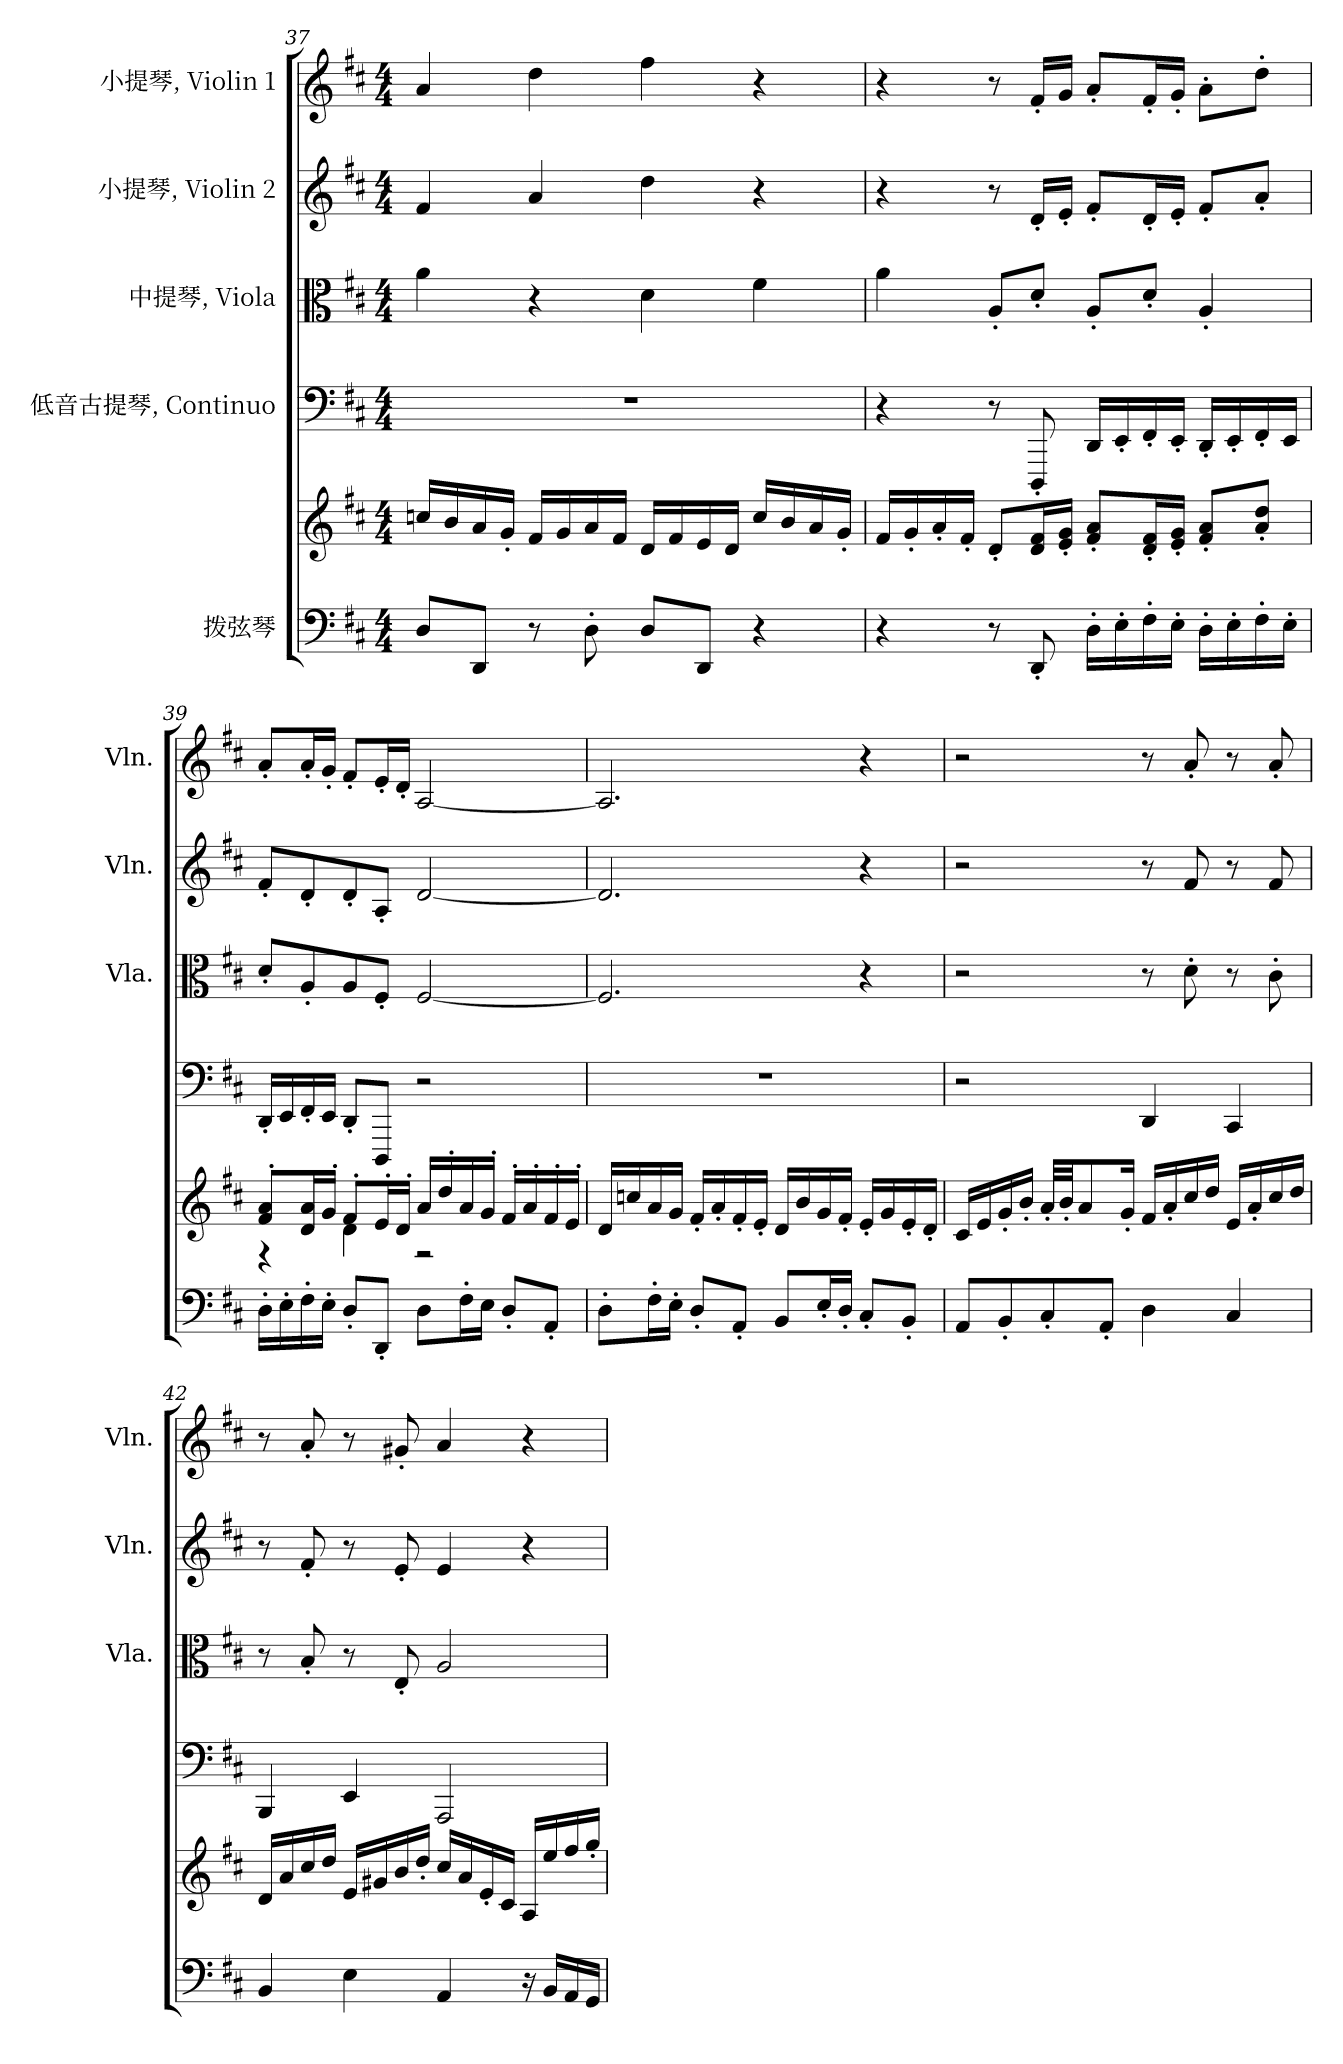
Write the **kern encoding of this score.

**kern	**kern	**kern	**kern	**kern	**kern
*part5	*part5	*part4	*part3	*part2	*part1
*staff6	*staff5	*staff4	*staff3	*staff2	*staff1
*I"拨弦琴	*	*I"低音古提琴, Continuo	*I"中提琴, Viola	*I"小提琴, Violin 2	*I"小提琴, Violin 1
*	*	*	*I'Vla.	*I'Vln.	*I'Vln.
*clefF4	*clefG2	*clefF4	*clefC3	*clefG2	*clefG2
*k[f#c#]	*k[f#c#]	*k[f#c#]	*k[f#c#]	*k[f#c#]	*k[f#c#]
*M4/4	*M4/4	*M4/4	*M4/4	*M4/4	*M4/4
=37	=37	=37	=37	=37	=37
8D/L	16ccn/LL	1r	4a\	4f#/	4a/
.	16b/	.	.	.	.
8DD/J	16a/	.	.	.	.
.	16g'/JJ	.	.	.	.
8r	16f#/LL	.	4r	4a/	4dd\
.	16g/	.	.	.	.
8D'\	16a/	.	.	.	.
.	16f#/JJ	.	.	.	.
8D/L	16d/LL	.	4d\	4dd\	4ff#\
.	16f#/	.	.	.	.
8DD/J	16e/	.	.	.	.
.	16d/JJ	.	.	.	.
4r	16cc/LL	.	4f#\	4r	4r
.	16b/	.	.	.	.
.	16a/	.	.	.	.
.	16g'/JJ	.	.	.	.
!!LO:PB:g=z
=38	=38	=38	=38	=38	=38
4r	16f#/LL	4r	4a\	4r	4r
.	16g'/	.	.	.	.
.	16a'/	.	.	.	.
.	16f#'/JJ	.	.	.	.
8r	8d'/L	8r	8A'/L	8r	8r
8DD'/	16d/ 16f#/L	8DDD'/	8d'/J	16d'/LL	16f#'/LL
.	16e/' 16g/'JJ	.	.	16e'/JJ	16g/JJ
16D'\LL	8f#/' 8a/'L	16DD/LL	8A'/L	8f#'/L	8a'/L
16E'\	.	16EE'/	.	.	.
16F#'\	16d/' 16f#/'L	16FF#'/	8d'/J	16d'/L	16f#'/L
16E'\JJ	16e/' 16g/'JJ	16EE'/JJ	.	16e'/JJ	16g'/JJ
16D'\LL	8f#/' 8a/'L	16DD'/LL	4A'/	8f#'/L	8a'\L
16E'\	.	16EE'/	.	.	.
16F#'\	8a/' 8dd/'J	16FF#'/	.	8a'/J	8dd'\J
16E'\JJ	.	16EE/JJ	.	.	.
=39	=39	=39	=39	=39	=39
*	*^	*	*	*	*
16D'\LL	8f#/' 8a/'L	4r	16DD'/LL	8d'/L	8f#'/L	8a'/L
16E'\	.	.	16EE/	.	.	.
16F#'\	16d/ 16a/L	.	16FF#'/	8A'/	8d'/	16a'/L
16E'\JJ	16g'/JJ	.	16EE/JJ	.	.	16g'/JJ
8D'/L	8f#'/L	4d\	8DD'/L	8A/	8d'/	8f#'/L
8DD'/J	16e'/L	.	8DDD/J	8F#'/J	8A'/J	16e'/L
.	16d'/JJ	.	.	.	.	16d'/JJ
8D\L	16a/LL	2r	2r	[2F#/	[2d/	[2A/
.	16dd'/	.	.	.	.	.
16F#'\L	16a/	.	.	.	.	.
16E\JJ	16g'/JJ	.	.	.	.	.
8D'/L	16f#'/LL	.	.	.	.	.
.	16a'/	.	.	.	.	.
8AA'/J	16f#'/	.	.	.	.	.
.	16e'/JJ	.	.	.	.	.
*	*v	*v	*	*	*	*
!!LO:LB:g=z
=40	=40	=40	=40	=40	=40
8D'\L	16d/LL	1r	2.F#/]	2.d/]	2.A/]
.	16ccn/	.	.	.	.
16F#'\L	16a/	.	.	.	.
16E'\JJ	16g/JJ	.	.	.	.
8D'/L	16f#'/LL	.	.	.	.
.	16a'/	.	.	.	.
8AA'/J	16f#'/	.	.	.	.
.	16e'/JJ	.	.	.	.
8BB/L	16d/LL	.	.	.	.
.	16b/	.	.	.	.
16E'/L	16g/	.	.	.	.
16D'/JJ	16f#'/JJ	.	.	.	.
8C#'/L	16e'/LL	.	4r	4r	4r
.	16g/	.	.	.	.
8BB'/J	16e'/	.	.	.	.
.	16d'/JJ	.	.	.	.
=41	=41	=41	=41	=41	=41
8AA/L	16c#/LL	2r	2r	2r	2r
.	16e/	.	.	.	.
8BB'/	16g'/	.	.	.	.
.	16b'/JJ	.	.	.	.
8C#'/	32a'/LLL	.	.	.	.
.	32b'/JJ	.	.	.	.
.	8a/	.	.	.	.
8AA'/J	.	.	.	.	.
.	16g'/Jk	.	.	.	.
4D\	16f#/LL	4DD/	8r	8r	8r
.	16a'/	.	.	.	.
.	16cc#/	.	8d'\	8f#/	8a'/
.	16dd/JJ	.	.	.	.
4C#/	16e/LL	4CC#/	8r	8r	8r
.	16a'/	.	.	.	.
.	16cc#/	.	8c#'\	8f#/	8a'/
.	16dd/JJ	.	.	.	.
!!LO:PB:g=z
=42	=42	=42	=42	=42	=42
4BB/	16d/LL	4BBB/	8r	8r	8r
.	16a/	.	.	.	.
.	16cc#/	.	8B'/	8f#'/	8a'/
.	16dd/JJ	.	.	.	.
4E\	16e/LL	4EE/	8r	8r	8r
.	16g#X/	.	.	.	.
.	16b/	.	8E'/	8e'/	8g#X'/
.	16dd'/JJ	.	.	.	.
4AA/	16cc#/LL	2AAA/	2A/	4e/	4a/
.	16a/	.	.	.	.
.	16e'/	.	.	.	.
.	16c#/JJ	.	.	.	.
16r	16A/LL	.	.	4r	4r
16BB/LL	16ee/	.	.	.	.
16AA/	16ff#/	.	.	.	.
16GG/JJ	16gg'/JJ	.	.	.	.
=	=	=	=	=	=
*-	*-	*-	*-	*-	*-
